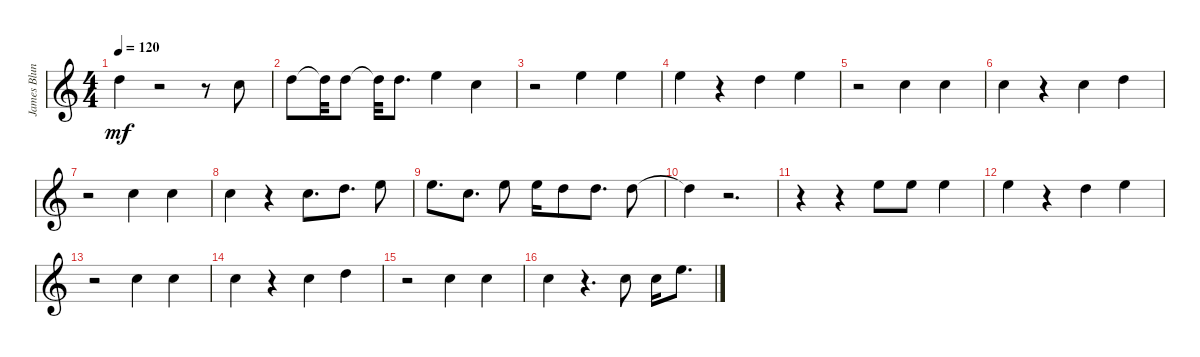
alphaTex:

\track ("James Blunt - Bonfire Heart 2013" "James Blun") {instrument acousticgrandpiano}
\staff {score}
\tuning (E4 B3 G3 D3 A2 E2 B1) {hide}
\ts (4 4)
\tempo 120
\clef g2
\ks c
10.1{t}.4{dy mf} r.2 r.8 8.1.8 |
10.1.8 10.1{t}.32 10.1.8 10.1{t}.32 10.1.8{d} 12.1.4 8.1.4 |
r.2 12.1.4 12.1.4 |
12.1.4 r.4 10.1.4 12.1.4 |
r.2 8.1.4 8.1.4 |
8.1.4 r.4 8.1.4 10.1.4 |
r.2 8.1.4 8.1.4 |
8.1.4 r.4 8.1.8{d} 10.1.8{d} 12.1.8 |
12.1.8{d} 8.1.8{d} 12.1.8 12.1.16 10.1.8 10.1.8{d} 10.1.8 |
10.1{t}.4 r.2{d} |
r.4 r.4 12.1.8 12.1.8 12.1.4 |
12.1.4 r.4 10.1.4 12.1.4 |
r.2 8.1.4 8.1.4 |
8.1.4 r.4 8.1.4 10.1.4 |
r.2 8.1.4 8.1.4 |
8.1.4 r.4{d} 8.1.8 8.1.16 12.1.8{d}
